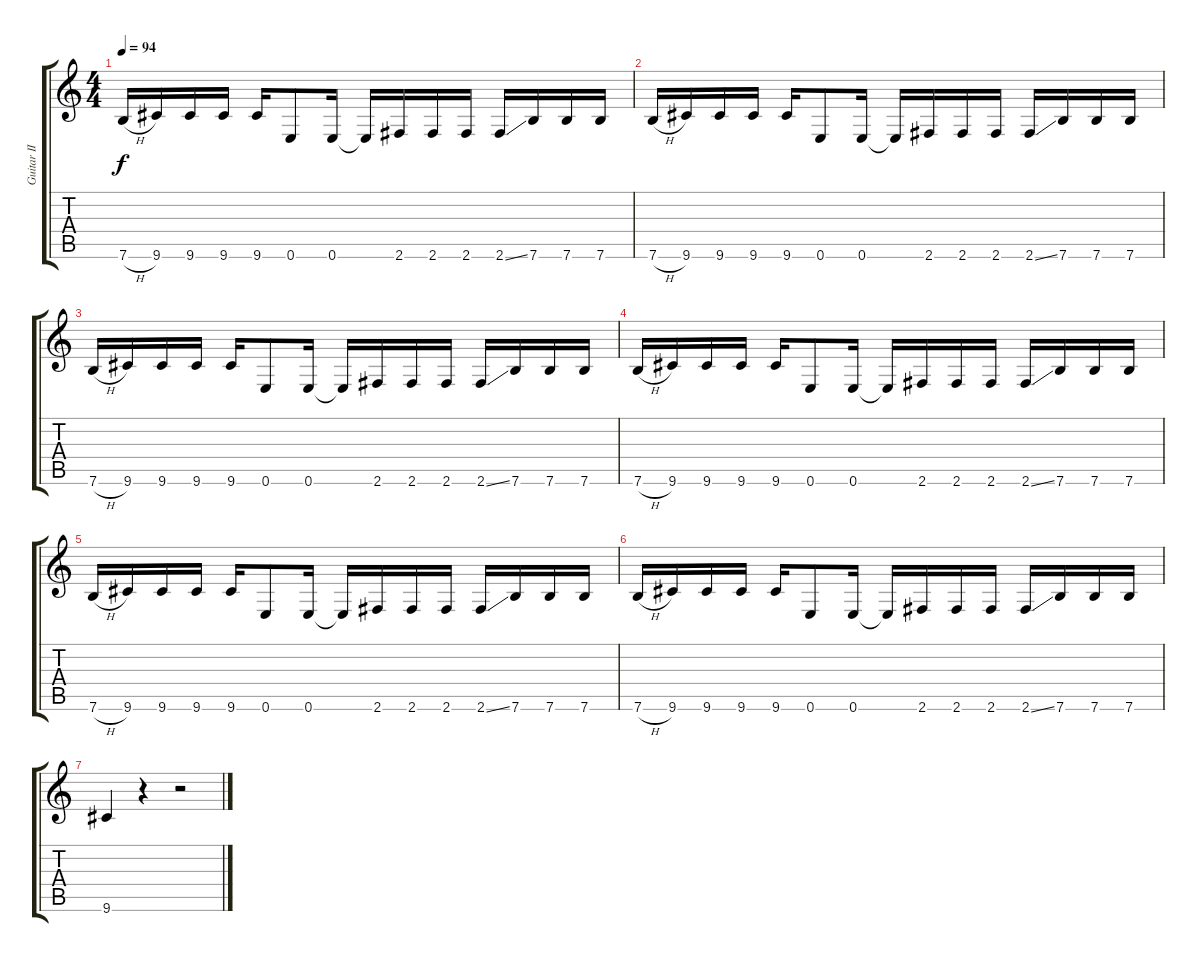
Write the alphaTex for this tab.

\track ("Guitar II" "Guitar II") {instrument distortionguitar}
\staff {score tabs}
\tuning (E4 B3 G3 D3 A2 E2) {hide}
\ts (4 4)
\tempo 94
\clef g2
\ks c
7.6{h}.16{dy f} 9.6.16 9.6.16 9.6.16 9.6.16 0.6.8 0.6.16 0.6{t}.16 2.6.16 2.6.16 2.6.16 2.6{ss}.16 7.6.16 7.6.16 7.6.16 |
7.6{h}.16 9.6.16 9.6.16 9.6.16 9.6.16 0.6.8 0.6.16 0.6{t}.16 2.6.16 2.6.16 2.6.16 2.6{ss}.16 7.6.16 7.6.16 7.6.16 |
7.6{h}.16 9.6.16 9.6.16 9.6.16 9.6.16 0.6.8 0.6.16 0.6{t}.16 2.6.16 2.6.16 2.6.16 2.6{ss}.16 7.6.16 7.6.16 7.6.16 |
7.6{h}.16 9.6.16 9.6.16 9.6.16 9.6.16 0.6.8 0.6.16 0.6{t}.16 2.6.16 2.6.16 2.6.16 2.6{ss}.16 7.6.16 7.6.16 7.6.16 |
7.6{h}.16 9.6.16 9.6.16 9.6.16 9.6.16 0.6.8 0.6.16 0.6{t}.16 2.6.16 2.6.16 2.6.16 2.6{ss}.16 7.6.16 7.6.16 7.6.16 |
7.6{h}.16 9.6.16 9.6.16 9.6.16 9.6.16 0.6.8 0.6.16 0.6{t}.16 2.6.16 2.6.16 2.6.16 2.6{ss}.16 7.6.16 7.6.16 7.6.16 |
9.6.4 r.4 r.2
